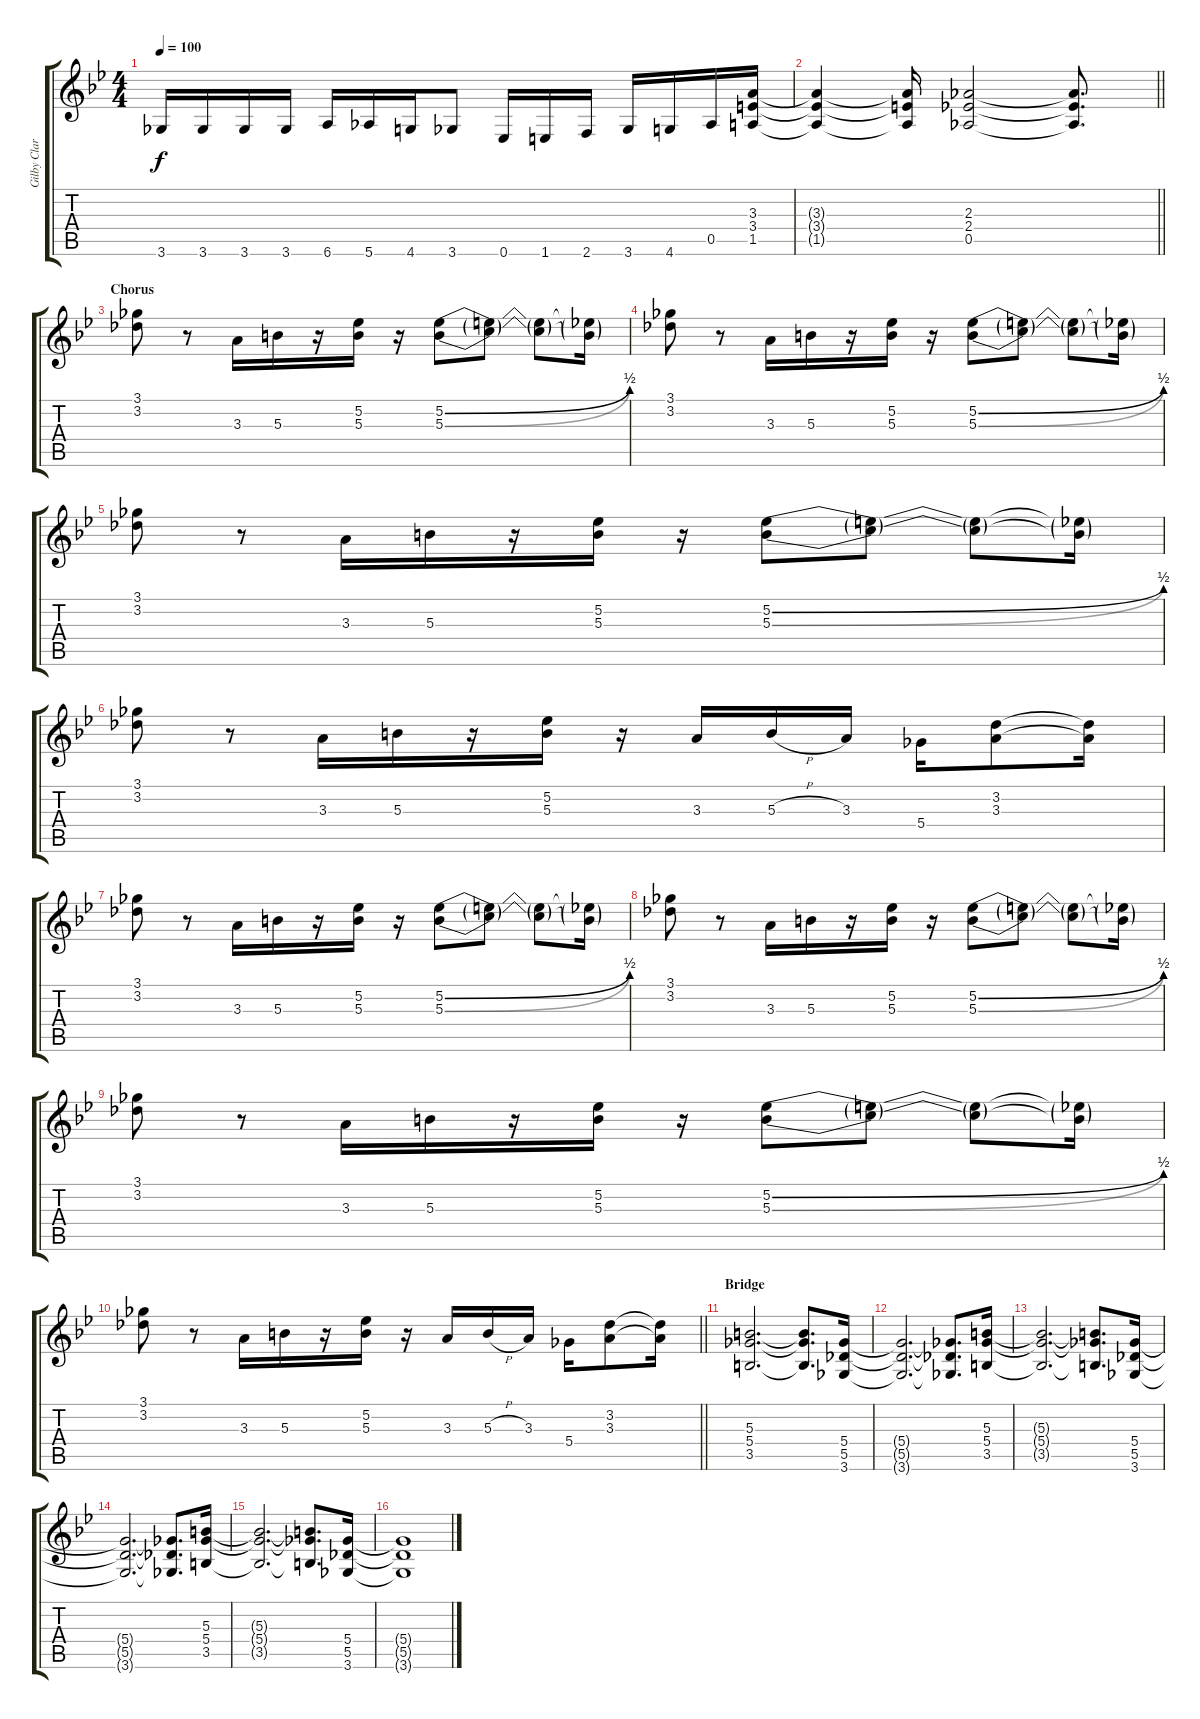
\track ("Gilby Clark" "Gilby Clar") {instrument distortionguitar}
\staff {score tabs}
\tuning (Eb4 Bb3 Gb3 Db3 Ab2 Eb2) {hide}
\ts (4 4)
\tempo 100
\clef g2
\ks bb
3.6{t}.16{dy f} 3.6.16 3.6.16 3.6.16 6.6.16 5.6.16 4.6.16 3.6.8 0.6.16 1.6.16 2.6.16 3.6.16 4.6.16 0.5.16 (3.3 3.4 1.5).16 |
\barLineRight lightlight
(3.3{t} 3.4{t} 1.5{t}).4 (3.3{t} 3.4{t} 1.5{t}).16 (2.3 2.4 0.5).2 (2.3{t} 2.4{t} 0.5{t}).8{d} |
\section ("" "Chorus")
(3.1 3.2).8 r.8 3.3.16 5.3.16 r.16 (5.2 5.3).16 r.16 (5.2{be (bend 0 0 60 2)} 5.3{be (bend 0 0 60 2)}).8 (5.2{t} 5.3{t}).8 (5.2{t} 5.3{t}).8 (5.2{t} 5.3{t}).16 |
(3.1 3.2).8 r.8 3.3.16 5.3.16 r.16 (5.2 5.3).16 r.16 (5.2{be (bend 0 0 60 2)} 5.3{be (bend 0 0 60 2)}).8 (5.2{t} 5.3{t}).8 (5.2{t} 5.3{t}).8 (5.2{t} 5.3{t}).16 |
(3.1 3.2).8 r.8 3.3.16 5.3.16 r.16 (5.2 5.3).16 r.16 (5.2{be (bend 0 0 60 2)} 5.3{be (bend 0 0 60 2)}).8 (5.2{t} 5.3{t}).8 (5.2{t} 5.3{t}).8 (5.2{t} 5.3{t}).16 |
(3.1 3.2).8 r.8 3.3.16 5.3.16 r.16 (5.2 5.3).16 r.16 3.3.16 5.3{h}.16 3.3.16 5.4.16 (3.2 3.3).8 (3.2{t} 3.3{t}).16 |
(3.1 3.2).8 r.8 3.3.16 5.3.16 r.16 (5.2 5.3).16 r.16 (5.2{be (bend 0 0 60 2)} 5.3{be (bend 0 0 60 2)}).8 (5.2{t} 5.3{t}).8 (5.2{t} 5.3{t}).8 (5.2{t} 5.3{t}).16 |
(3.1 3.2).8 r.8 3.3.16 5.3.16 r.16 (5.2 5.3).16 r.16 (5.2{be (bend 0 0 60 2)} 5.3{be (bend 0 0 60 2)}).8 (5.2{t} 5.3{t}).8 (5.2{t} 5.3{t}).8 (5.2{t} 5.3{t}).16 |
(3.1 3.2).8 r.8 3.3.16 5.3.16 r.16 (5.2 5.3).16 r.16 (5.2{be (bend 0 0 60 2)} 5.3{be (bend 0 0 60 2)}).8 (5.2{t} 5.3{t}).8 (5.2{t} 5.3{t}).8 (5.2{t} 5.3{t}).16 |
\barLineRight lightlight
(3.1 3.2).8 r.8 3.3.16 5.3.16 r.16 (5.2 5.3).16 r.16 3.3.16 5.3{h}.16 3.3.16 5.4.16 (3.2 3.3).8 (3.2{t} 3.3{t}).16 |
\section ("" "Bridge")
(5.3 5.4 3.5).2{d} (5.3{t} 5.4{t} 3.5{t}).8{d} (5.4 5.5 3.6).16 |
(5.4{t} 5.5{t} 3.6{t}).2{d} (5.4{t} 5.5{t} 3.6{t}).8{d} (5.3 5.4 3.5).16 |
(5.3{t} 5.4{t} 3.5{t}).2{d} (5.3{t} 5.4{t} 3.5{t}).8{d} (5.4 5.5 3.6).16 |
(5.4{t} 5.5{t} 3.6{t}).2{d} (5.4{t} 5.5{t} 3.6{t}).8{d} (5.3 5.4 3.5).16 |
(5.3{t} 5.4{t} 3.5{t}).2{d} (5.3{t} 5.4{t} 3.5{t}).8{d} (5.4 5.5 3.6).16 |
(5.4{t} 5.5{t} 3.6{t}).1
